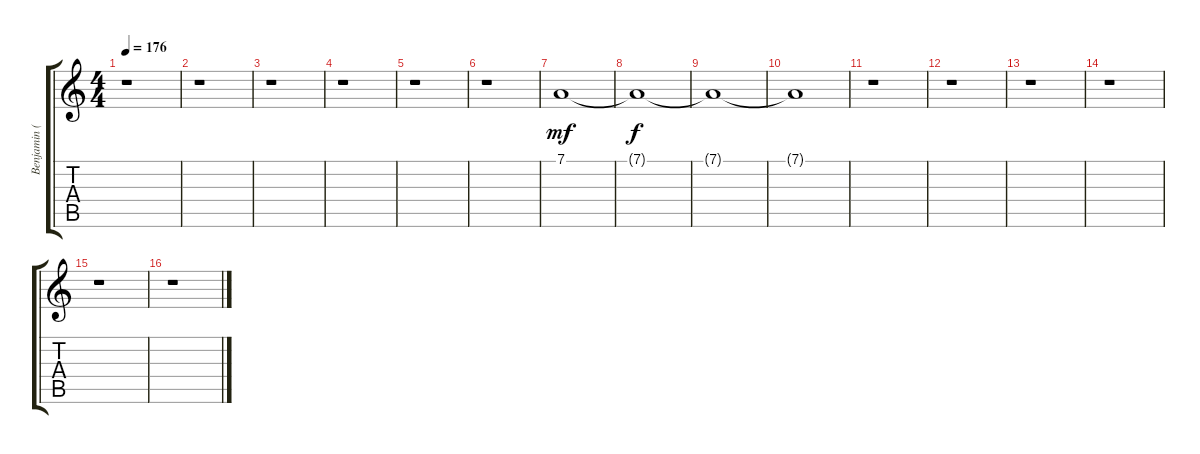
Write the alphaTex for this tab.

\track ("Benjamin (KeybChoir)" "Benjamin (") {instrument pad4choir}
\staff {score tabs}
\tuning (D4 A3 F3 C3 G2 D2) {hide}
\ts (4 4)
\tempo 176
\clef g2
\ks c
r.1{dy f} |
r.1 |
r.1 |
r.1 |
r.1 |
r.1 |
7.1.1{dy mf} |
7.1{t}.1{dy f} |
7.1{t}.1 |
7.1{t}.1 |
r.1 |
r.1 |
r.1 |
r.1 |
r.1 |
r.1
